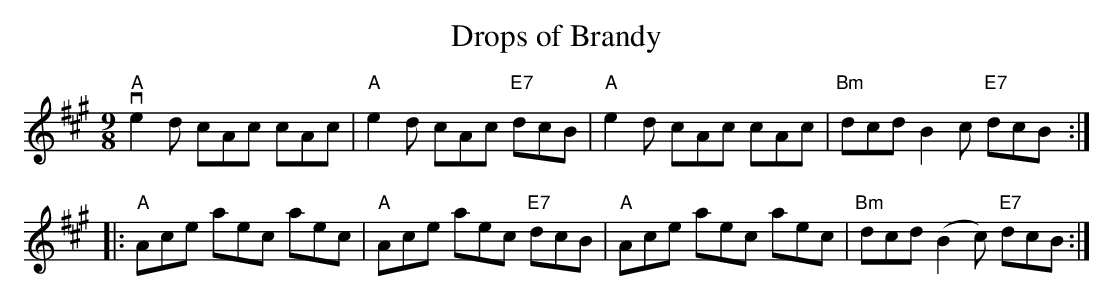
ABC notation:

X:1
T:Drops of Brandy
M:9/8
Q:180
K:A
"A"ve2d cAc cAc| "A"e2d cAc "E7"dcB| "A"e2d cAc cAc| "Bm"dcd B2c "E7"dcB::
"A"Ace aec aec| "A"Ace aec "E7"dcB| "A"Ace aec aec|"Bm"dcd (B2c) "E7"dcB:|
